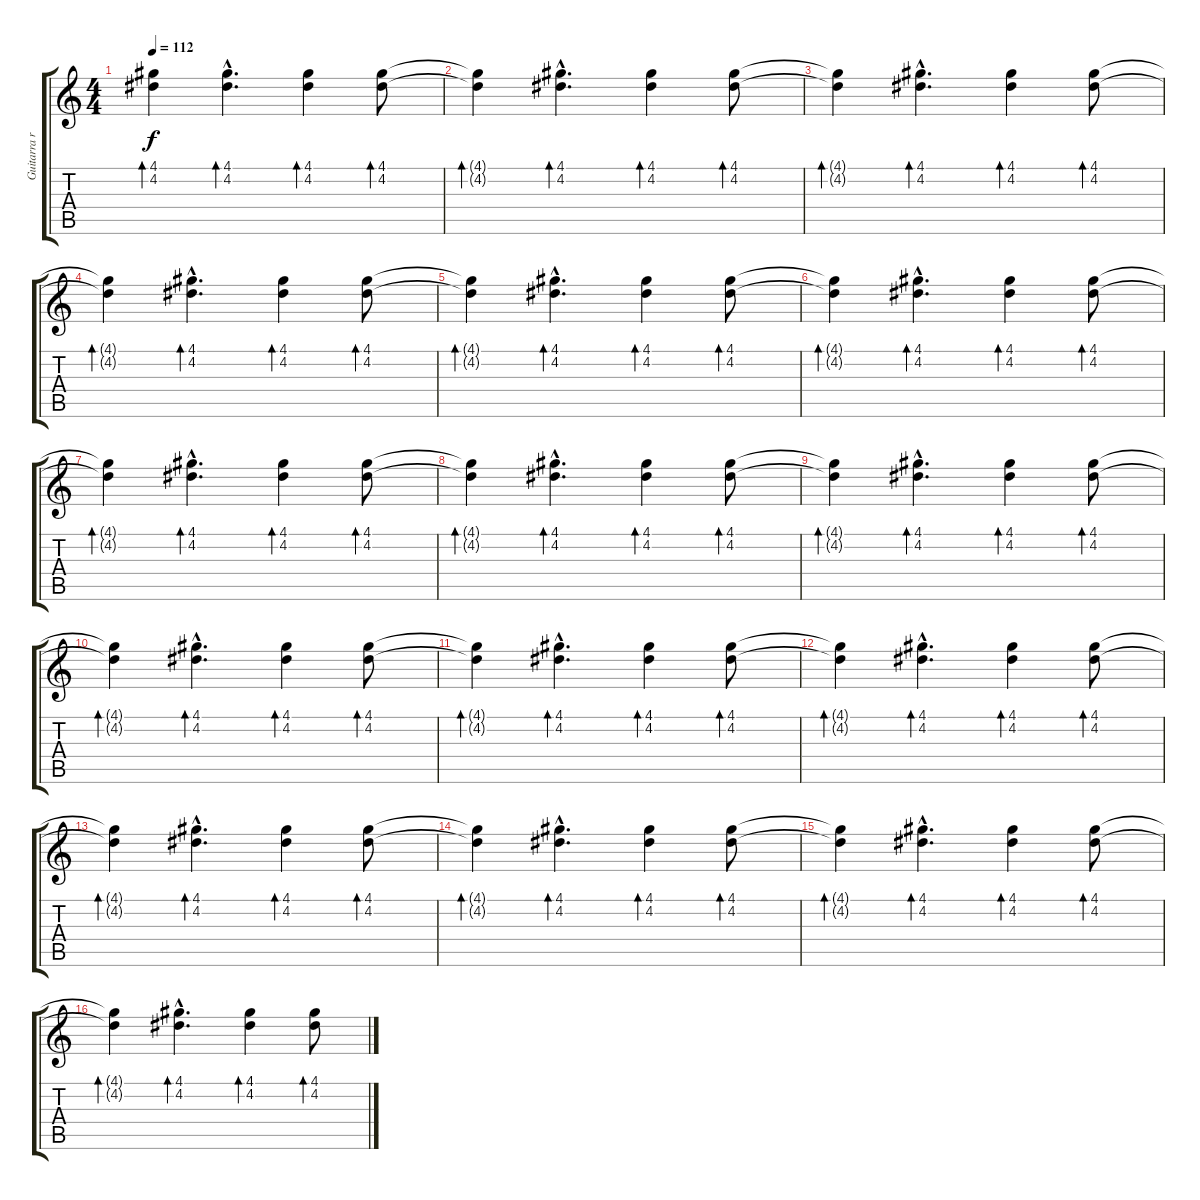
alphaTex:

\track ("Guitarra rit." "Guitarra r") {instrument acousticguitarsteel}
\staff {score tabs}
\tuning (E4 B3 G3 D3 A2 E2) {hide}
\ts (4 4)
\tempo 112
\clef g2
\ks c
(4.1{t} 4.2{t}).4{bd 120 dy f} (4.1{hac} 4.2{hac}).4{d bd 120} (4.1 4.2).4{bd 120} (4.1 4.2).8{bd 120} |
(4.1{t} 4.2{t}).4{bd 120} (4.1{hac} 4.2{hac}).4{d bd 120} (4.1 4.2).4{bd 120} (4.1 4.2).8{bd 120} |
(4.1{t} 4.2{t}).4{bd 120} (4.1{hac} 4.2{hac}).4{d bd 120} (4.1 4.2).4{bd 120} (4.1 4.2).8{bd 120} |
(4.1{t} 4.2{t}).4{bd 120} (4.1{hac} 4.2{hac}).4{d bd 120} (4.1 4.2).4{bd 120} (4.1 4.2).8{bd 120} |
(4.1{t} 4.2{t}).4{bd 120} (4.1{hac} 4.2{hac}).4{d bd 120} (4.1 4.2).4{bd 120} (4.1 4.2).8{bd 120} |
(4.1{t} 4.2{t}).4{bd 120} (4.1{hac} 4.2{hac}).4{d bd 120} (4.1 4.2).4{bd 120} (4.1 4.2).8{bd 120} |
(4.1{t} 4.2{t}).4{bd 120} (4.1{hac} 4.2{hac}).4{d bd 120} (4.1 4.2).4{bd 120} (4.1 4.2).8{bd 120} |
(4.1{t} 4.2{t}).4{bd 120} (4.1{hac} 4.2{hac}).4{d bd 120} (4.1 4.2).4{bd 120} (4.1 4.2).8{bd 120} |
(4.1{t} 4.2{t}).4{bd 120} (4.1{hac} 4.2{hac}).4{d bd 120} (4.1 4.2).4{bd 120} (4.1 4.2).8{bd 120} |
(4.1{t} 4.2{t}).4{bd 120} (4.1{hac} 4.2{hac}).4{d bd 120} (4.1 4.2).4{bd 120} (4.1 4.2).8{bd 120} |
(4.1{t} 4.2{t}).4{bd 120} (4.1{hac} 4.2{hac}).4{d bd 120} (4.1 4.2).4{bd 120} (4.1 4.2).8{bd 120} |
(4.1{t} 4.2{t}).4{bd 120} (4.1{hac} 4.2{hac}).4{d bd 120} (4.1 4.2).4{bd 120} (4.1 4.2).8{bd 120} |
(4.1{t} 4.2{t}).4{bd 120} (4.1{hac} 4.2{hac}).4{d bd 120} (4.1 4.2).4{bd 120} (4.1 4.2).8{bd 120} |
(4.1{t} 4.2{t}).4{bd 120} (4.1{hac} 4.2{hac}).4{d bd 120} (4.1 4.2).4{bd 120} (4.1 4.2).8{bd 120} |
(4.1{t} 4.2{t}).4{bd 120} (4.1{hac} 4.2{hac}).4{d bd 120} (4.1 4.2).4{bd 120} (4.1 4.2).8{bd 120} |
(4.1{t} 4.2{t}).4{bd 120} (4.1{hac} 4.2{hac}).4{d bd 120} (4.1 4.2).4{bd 120} (4.1 4.2).8{bd 120}
